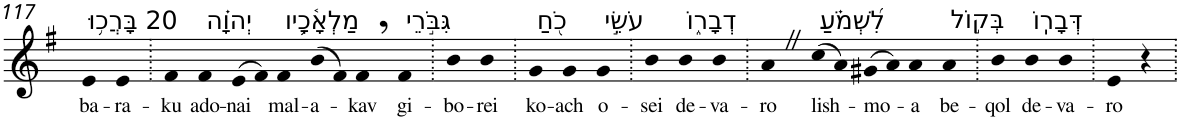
**kern	**text
*part1	*part1
*staff1	*staff1
*I"Piano	*
*I'Pno	*
!!LO:PB:g=z
*clefG2	*
*k[f#]	*
*G:	*
=117	=117
!LO:TX:a:t=20 בָּרֲכ֥וּ	!
!	!LO:LY:b
4e	ba-
!	!LO:LY:b
4e	-ra-
=118.	=118.
!	!LO:LY:b
4f#	-ku
!LO:TX:a:t=יְהוָ֗ה	!
!	!LO:LY:b
4f#	ado-
!	!LO:LY:b
(>8e	-nai
8f#)	.
!LO:TX:a:t=מַלְאָ֫כָ֥יו	!
!	!LO:LY:b
4f#	mal-
!	!LO:LY:b
(>8b	-a-
8f#)	.
!	!LO:LY:b
4f#,	-kav
!LO:TX:a:t=גִּבֹּ֣רֵי	!
!	!LO:LY:b
4f#	gi-
=119.	=119.
!	!LO:LY:b
4b	-bo-
!	!LO:LY:b
4b	-rei
=120.	=120.
!LO:TX:a:t=כֹ֭חַ	!
!	!LO:LY:b
4g	ko-
!	!LO:LY:b
4g	-ach
!LO:TX:a:t=עֹשֵׂ֣י	!
!	!LO:LY:b
4g	o-
=121.	=121.
!	!LO:LY:b
4b	-sei
!LO:TX:a:t=דְבָר֑וֹ	!
!	!LO:LY:b
4b	de-
!	!LO:LY:b
4b	-va-
=122.	=122.
!	!LO:LY:b
4aZ	-ro
!LO:TX:a:t=לִ֝שְׁמֹ֗עַ	!
!	!LO:LY:b
(>8cc	lish-
8a)	.
!	!LO:LY:b
(>8g#X	-mo-
8a)	.
!	!LO:LY:b
4a	-a
!LO:TX:a:t=בְּק֣וֹל	!
!	!LO:LY:b
4a	be-
=123.	=123.
!	!LO:LY:b
4b	-qol
!LO:TX:a:t=דְּבָרֽוֹ	!
!	!LO:LY:b
4b	de-
!	!LO:LY:b
4b	-va-
=124.	=124.
!	!LO:LY:b
4e	-ro
4r	.
=.	=.
*-	*-
